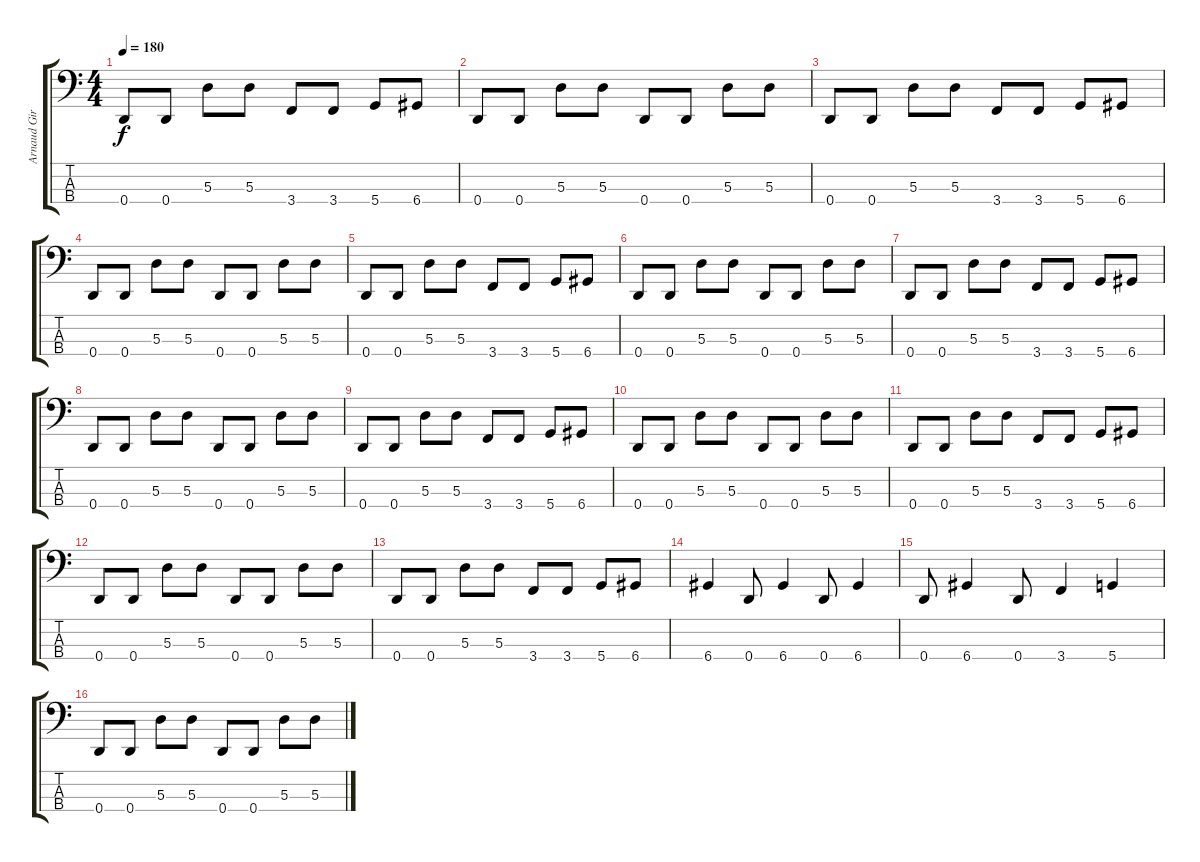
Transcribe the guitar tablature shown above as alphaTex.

\track ("Arnaud Giroux" "Arnaud Gir") {instrument electricbassfinger}
\staff {score tabs}
\tuning (G2 D2 A1 D1) {hide}
\ts (4 4)
\tempo 180
\clef f4
\ks c
0.4.8{dy f} 0.4.8 5.3.8 5.3.8 3.4.8 3.4.8 5.4.8 6.4.8 |
0.4.8 0.4.8 5.3.8 5.3.8 0.4.8 0.4.8 5.3.8 5.3.8 |
0.4.8 0.4.8 5.3.8 5.3.8 3.4.8 3.4.8 5.4.8 6.4.8 |
0.4.8 0.4.8 5.3.8 5.3.8 0.4.8 0.4.8 5.3.8 5.3.8 |
0.4.8 0.4.8 5.3.8 5.3.8 3.4.8 3.4.8 5.4.8 6.4.8 |
0.4.8 0.4.8 5.3.8 5.3.8 0.4.8 0.4.8 5.3.8 5.3.8 |
0.4.8 0.4.8 5.3.8 5.3.8 3.4.8 3.4.8 5.4.8 6.4.8 |
0.4.8 0.4.8 5.3.8 5.3.8 0.4.8 0.4.8 5.3.8 5.3.8 |
0.4.8 0.4.8 5.3.8 5.3.8 3.4.8 3.4.8 5.4.8 6.4.8 |
0.4.8 0.4.8 5.3.8 5.3.8 0.4.8 0.4.8 5.3.8 5.3.8 |
0.4.8 0.4.8 5.3.8 5.3.8 3.4.8 3.4.8 5.4.8 6.4.8 |
0.4.8 0.4.8 5.3.8 5.3.8 0.4.8 0.4.8 5.3.8 5.3.8 |
0.4.8 0.4.8 5.3.8 5.3.8 3.4.8 3.4.8 5.4.8 6.4.8 |
6.4.4 0.4.8 6.4.4 0.4.8 6.4.4 |
0.4.8 6.4.4 0.4.8 3.4.4 5.4.4 |
0.4.8 0.4.8 5.3.8 5.3.8 0.4.8 0.4.8 5.3.8 5.3.8
